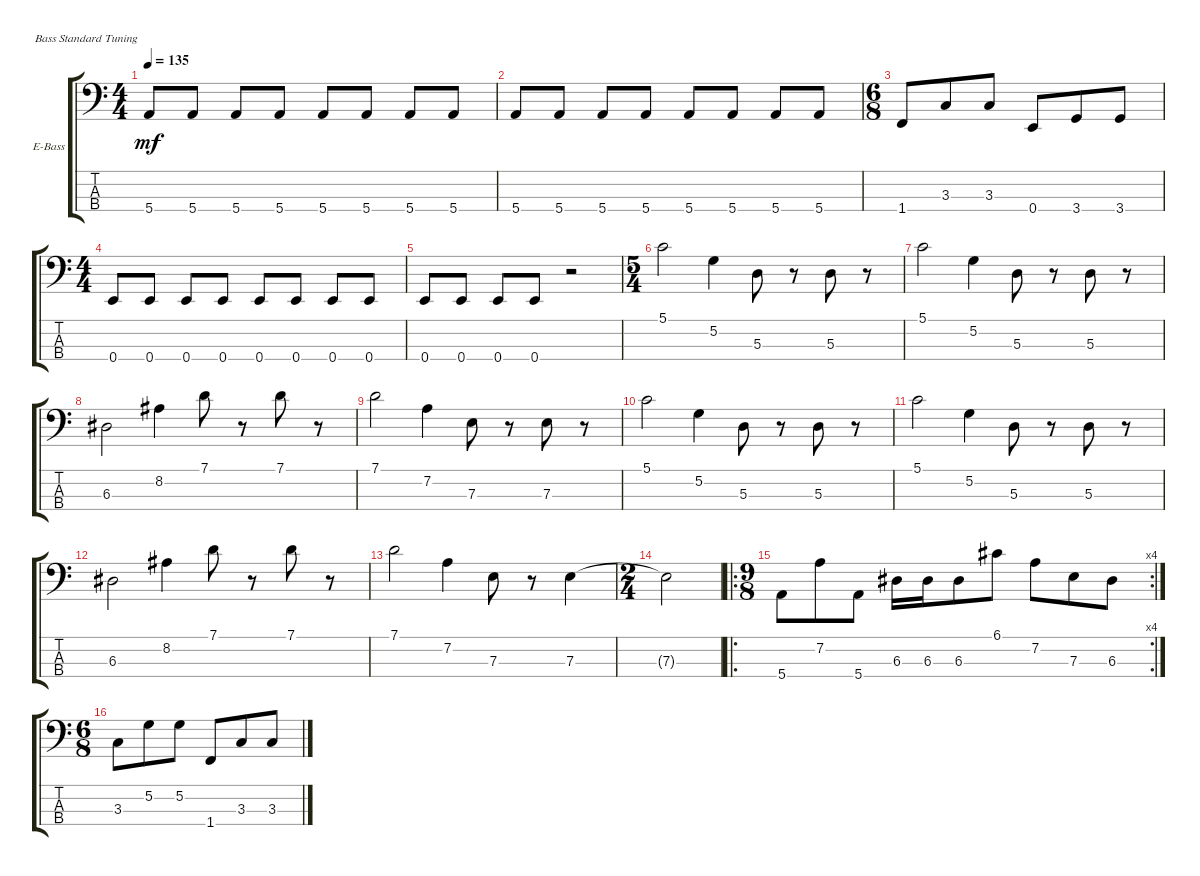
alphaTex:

\defaultSystemsLayout 4
\bracketExtendMode groupsimilarinstruments
\firstSystemTrackNameOrientation horizontal
\otherSystemsTrackNameOrientation horizontal
\track ("Bass - Jim Smith" "E-Bass") {instrument electricbassfinger}
\staff {score tabs}
\tuning (G2 D2 A1 E1)
\ts (4 4)
\tempo 135
\clef f4
\scale
0.39527
\ks c
5.4.8{dy mf} 5.4.8 5.4.8 5.4.8 5.4.8 5.4.8 5.4.8 5.4.8 |
\scale
0.209459 5.4.8 5.4.8 5.4.8 5.4.8 5.4.8 5.4.8 5.4.8 5.4.8 |
\ts (6 8)
\scale
0.39527 1.4.8 3.3.8 3.3.8 0.4.8 3.4.8 3.4.8 |
\ts (4 4)
\scale
0.39527 0.4.8 0.4.8 0.4.8 0.4.8 0.4.8 0.4.8 0.4.8 0.4.8 |
\scale
0.209459 0.4.8 0.4.8 0.4.8 0.4.8 r.2 |
\ts (5 4)
\scale
0.485477 5.1.2 5.2.4 5.3.8 r.8 5.3.8 r.8 |
\scale
0.257261 5.1.2 5.2.4 5.3.8 r.8 5.3.8 r.8 |
\scale
0.257261 6.3.2 8.2.4 7.1.8 r.8 7.1.8 r.8 |
\scale
0.333333 7.1.2 7.2.4 7.3.8 r.8 7.3.8 r.8 |
\scale
0.333333 5.1.2 5.2.4 5.3.8 r.8 5.3.8 r.8 |
\scale
0.333333 5.1.2 5.2.4 5.3.8 r.8 5.3.8 r.8 |
\scale
0.257261 6.3.2 8.2.4 7.1.8 r.8 7.1.8 r.8 |
\scale
0.257261 7.1.2 7.2.4 7.3.8 r.8 7.3.4 |
\ts (2 4)
\scale
0.485477 7.3{t}.2 |
\ro
\rc 4
\ts (9 8)
\scale
0.354331 5.4.8 7.2.8 5.4.8 6.3.16 6.3.16 6.3.8 6.1.8 7.2.8 7.3.8 6.3.8 |
\ts (6 8)
\scale
0.307087 3.3.8 5.2.8 5.2.8 1.4.8 3.3.8 3.3.8
